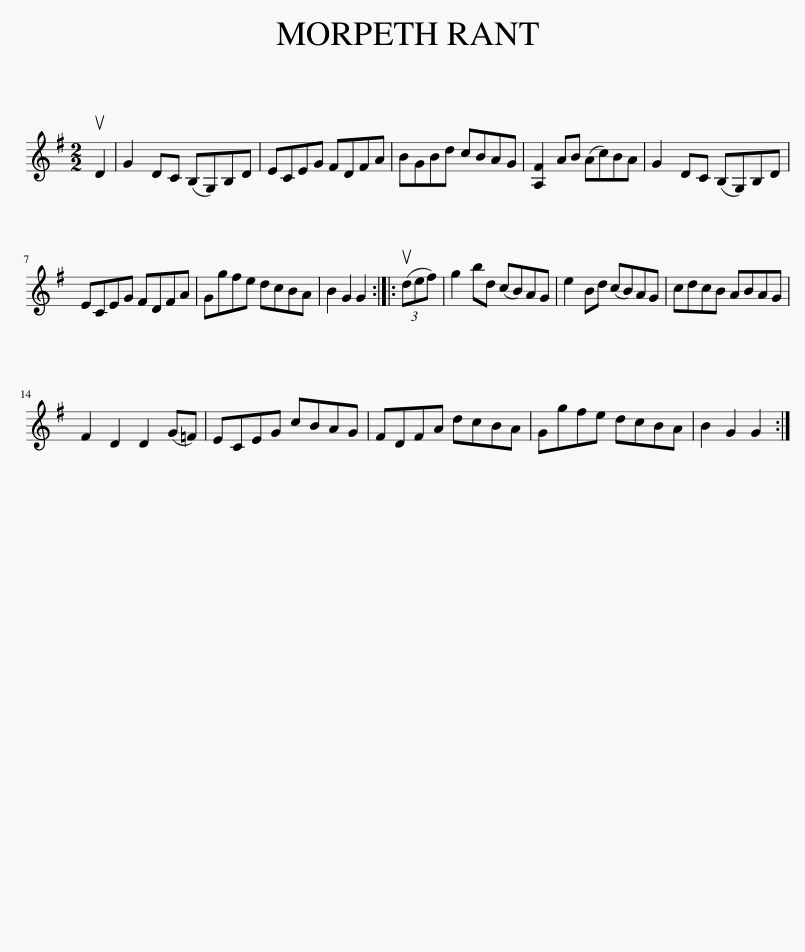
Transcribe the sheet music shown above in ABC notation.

X:1
L:1/8
M:2/2
I:linebreak $
K:G
V:1 treble
V:1
 uD2 | G2 DC (B,G,)B,D | ECEG FDFA | BGBd cBAG | [A,F]2 AB (Ac)BA | %5
 G2 DC (B,G,)B,D |$ ECEG FDFA | Ggfe dcBA | B2 G2 G2 :: (3(udef) | %10
 g2 bd (cB)AG | e2 Bd (cB)AG | cdcB ABAG |$ F2 D2 D2 (G=F) | ECEG cBAG | %15
 FDFA dcBA | Ggfe dcBA | B2 G2 G2 :| %18
